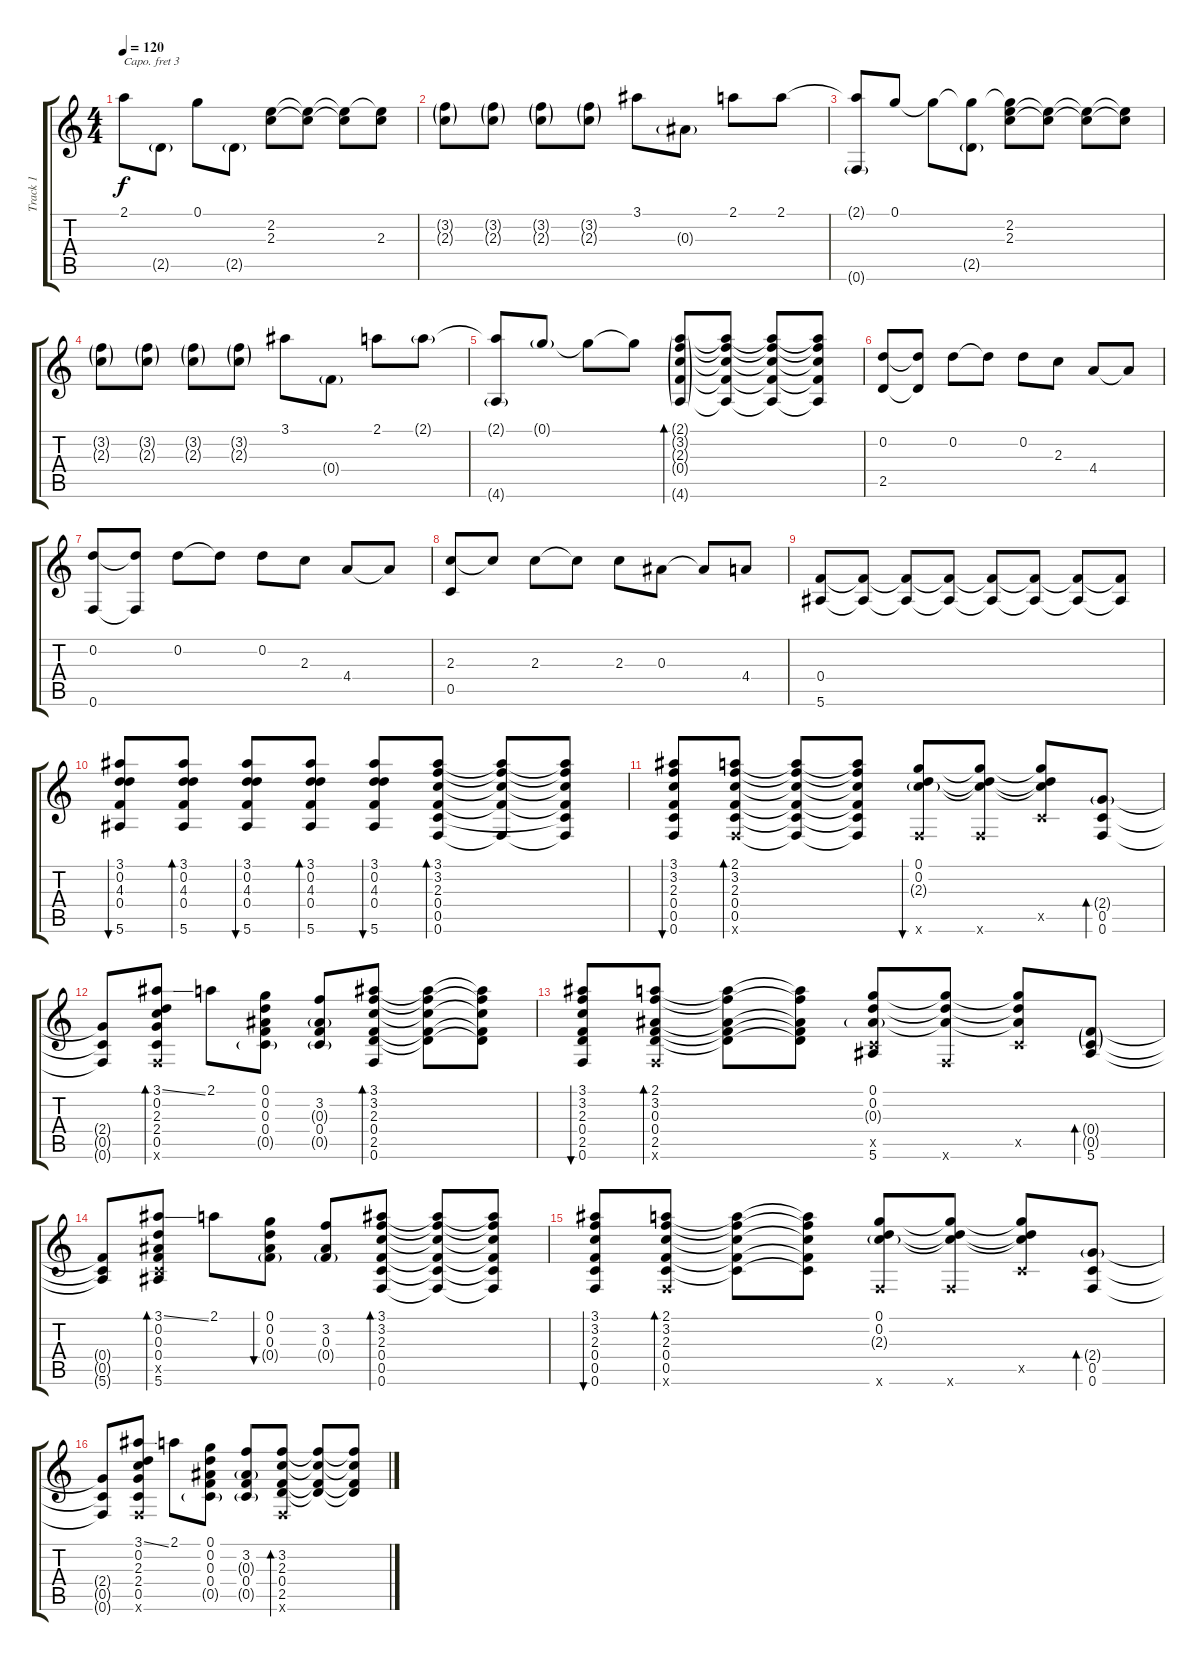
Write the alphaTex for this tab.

\track ("Track 1" "Track 1") {instrument acousticguitarsteel}
\staff {score tabs}
\capo 3
\tuning (E4 B3 G3 D3 A2 D2) {hide}
\ts (4 4)
\tempo 120
\clef g2
\ks c
2.1.8{dy f} 2.5{g}.8 0.1.8 2.5{g}.8 (2.2 2.3).8 (2.2{t} 2.3{t}).8 (2.2{t} 2.3{t}).8 (2.2{t} 2.3).8 |
(3.2{g} 2.3{g}).8 (3.2{g} 2.3{g}).8 (3.2{g} 2.3{g}).8 (3.2{g} 2.3{g}).8 3.1.8 0.3{g}.8 2.1.8 2.1.8 |
(2.1{t} 0.6{g}).8 0.1.8 0.1{t}.8 (0.1{t} 2.5{g}).8 (0.1{t} 2.2 2.3).8 (2.2{t} 2.3{t}).8 (2.2{t} 2.3{t}).8 (2.2{t} 2.3{t}).8 |
(3.2{g} 2.3{g}).8 (3.2{g} 2.3{g}).8 (3.2{g} 2.3{g}).8 (3.2{g} 2.3{g}).8 3.1.8 0.4{g}.8 2.1.8 2.1{g}.8 |
(2.1{t} 4.6{g}).8 0.1{g}.8 0.1{t}.8 0.1{t}.8 (2.1{g} 3.2{g} 2.3{g} 0.4{g} 4.6{g}).8{bd 480} (2.1{t} 3.2{t} 2.3{t} 0.4{t} 4.6{t}).8 (2.1{t} 3.2{t} 2.3{t} 0.4{t} 4.6{t}).8 (2.1{t} 3.2{t} 2.3{t} 0.4{t} 4.6{t}).8 |
(0.2 2.5).8 (0.2{t} 2.5{t}).8 0.2.8 0.2{t}.8 0.2.8 2.3.8 4.4.8 4.4{t}.8 |
(0.2 0.6).8 (0.2{t} 0.6{t}).8 0.2.8 0.2{t}.8 0.2.8 2.3.8 4.4.8 4.4{t}.8 |
(2.3 0.5).8 2.3{t}.8 2.3.8 2.3{t}.8 2.3.8 0.3.8 0.3{t}.8 4.4.8 |
(0.4 5.6).8 (0.4{t} 5.6{t}).8 (0.4{t} 5.6{t}).8 (0.4{t} 5.6{t}).8 (0.4{t} 5.6{t}).8 (0.4{t} 5.6{t}).8 (0.4{t} 5.6{t}).8 (0.4{t} 5.6{t}).8 |
(3.1 0.2 4.3 0.4 5.6).8{bu 120} (3.1 0.2 4.3 0.4 5.6).8{bd 120} (3.1 0.2 4.3 0.4 5.6).8{bu 120} (3.1 0.2 4.3 0.4 5.6).8{bd 120} (3.1 0.2 4.3 0.4 5.6).8{bu 120} (3.1 3.2 2.3 0.4 0.5 0.6).8{bd 480} (3.1{t} 3.2{t} 2.3{t} 0.4{t} 0.6{t}).8 (3.1{t} 3.2{t} 2.3{t} 0.4{t} 0.5{t} 0.6{t}).8 |
(3.1 3.2 2.3 0.4 0.5 0.6).8{bu 30} (2.1 3.2 2.3 0.4 0.5 0.6{x}).8{bd 120} (2.1{t} 3.2{t} 2.3{t} 0.4{t} 0.5{t} 0.6{t}).8 (2.1{t} 3.2{t} 2.3{t} 0.4{t} 0.5{t} 0.6{t}).8 (0.1 0.2 2.3{g} 0.6{x}).8{bu 120} (0.1{t} 0.2{t} 2.3{t} 0.6{x}).8 (0.1{t} 0.2{t} 2.3{t} 0.5{x}).8 (2.4{g} 0.5 0.6).8{bd 120} |
(2.4{t} 0.5{t} 0.6{t}).8 (3.1{ss} 0.2 2.3 2.4 0.5 0.6{x}).8{bd 120} 2.1.8 (0.1 0.2 0.3 0.4 0.5{g}).8 (3.2 0.3{g} 0.4 0.5{g}).8 (3.1 3.2 2.3 0.4 2.5 0.6).8{bd 120} (3.1{t} 3.2{t} 2.3{t} 0.4{t} 2.5{t}).8 (3.1{t} 3.2{t} 2.3{t} 0.4{t} 2.5{t}).8 |
(3.1 3.2 2.3 0.4 2.5 0.6).8{bu 30} (2.1 3.2 0.3 0.4 2.5 0.6{x}).8{bd 120} (2.1{t} 3.2{t} 0.3{t} 0.4{t} 2.5{t}).8 (2.1{t} 3.2{t} 0.3{t} 0.4{t} 2.5{t}).8 (0.1 0.2 0.3{g} 0.5{x} 5.6).8 (0.1{t} 0.2{t} 0.3{t} 0.6{x}).8 (0.1{t} 0.2{t} 0.3{t} 0.5{x}).8 (0.4{g} 0.5{g} 5.6).8{bd 120} |
(0.4{t} 0.5{t} 5.6{t}).8 (3.1{ss} 0.2 0.3 0.4 0.5{x} 5.6).8{bd 120} 2.1.8 (0.1 0.2 0.3 0.4{g}).8{bu 120} (3.2 0.3 0.4{g}).8 (3.1 3.2 2.3 0.4 0.5 0.6).8{bd 240} (3.1{t} 3.2{t} 2.3{t} 0.4{t} 0.5{t} 0.6{t}).8 (3.1{t} 3.2{t} 2.3{t} 0.4{t} 0.5{t} 0.6{t}).8 |
(3.1 3.2 2.3 0.4 0.5 0.6).8{bu 30} (2.1 3.2 2.3 0.4 0.5 0.6{x}).8{bd 120} (2.1{t} 3.2{t} 2.3{t} 0.4{t} 0.5{t}).8 (2.1{t} 3.2{t} 2.3{t} 0.4{t} 0.5{t}).8 (0.1 0.2 2.3{g} 0.6{x}).8 (0.1{t} 0.2{t} 2.3{t} 0.6{x}).8 (0.1{t} 0.2{t} 2.3{t} 0.5{x}).8 (2.4{g} 0.5 0.6).8{bd 480} |
(2.4{t} 0.5{t} 0.6{t}).8 (3.1{ss} 0.2 2.3 2.4 0.5 0.6{x}).8 2.1.8 (0.1 0.2 0.3 0.4 0.5{g}).8 (3.2 0.3{g} 0.4 0.5{g}).8 (3.2 2.3 0.4 2.5 0.6{x}).8{bd 120} (3.2{t} 2.3{t} 0.4{t} 2.5{t}).8 (3.2{t} 2.3{t} 0.4{t} 2.5{t}).8
